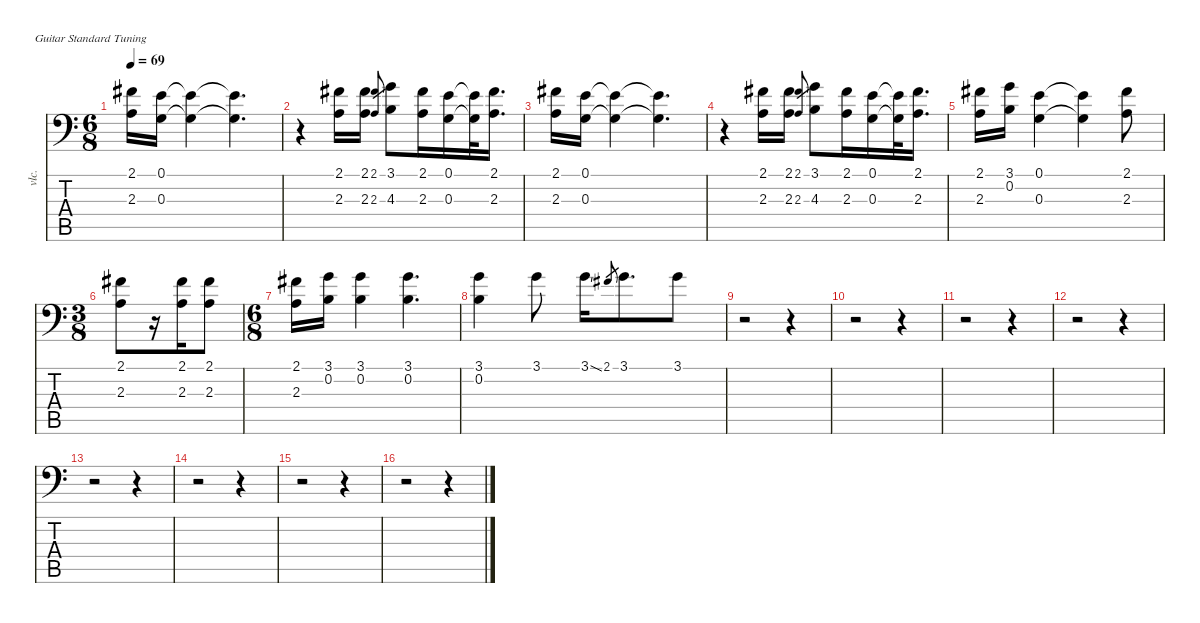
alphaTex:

\defaultSystemsLayout 4
\hideDynamics
\bracketExtendMode nobrackets
\track ("Voice" "vlc.") {instrument cello}
\staff {score tabs}
\tuning (E4 B3 G3 D3 A2 E2)
\ts (6 8)
\tempo 69
\clef f4
\ks c
(2.1{acc #} 2.3).16{dy f} (0.1 0.3).16 (0.1{t} 0.3{t}).4 (0.1{t} 0.3{t}).4{d} |
r.4 (2.1{acc #} 2.3).16 (2.1{acc #} 2.3).16 (2.1{acc #} 2.3).8{gr dy mf} (3.1 4.3).8{dy f} (2.1{acc #} 2.3).16 (0.1 0.3).16 (0.1{t} 0.3{t}).32 (2.1{acc #} 2.3).16{d} |
(2.1{acc #} 2.3).16 (0.1 0.3).16 (0.1{t} 0.3{t}).4 (0.1{t} 0.3{t}).4{d} |
r.4 (2.1{acc #} 2.3).16 (2.1{acc #} 2.3).16 (2.1{acc #} 2.3).8{gr dy mf} (3.1 4.3).8{dy f} (2.1{acc #} 2.3).16 (0.1 0.3).16 (0.1{t} 0.3{t}).32 (2.1{acc #} 2.3).16{d} |
(2.1{acc #} 2.3).16 (3.1 0.2).16 (0.1 0.3).4{dy mp} (0.1{t} 0.3{t}).4{dy f} (2.1{acc #} 2.3).8{dy mp} |
\ts (3 8)
(2.1{acc #} 2.3).8{dy f} r.16 (2.1{acc #} 2.3).16 (2.1{acc #} 2.3).8 |
\ts (6 8)
(2.1{acc #} 2.3).16 (3.1 0.2).16 (3.1 0.2).4{dy mp} (3.1 0.2).4{d} |
(3.1 0.2).4 3.1.8 3.1{ss}.16{dy f} 2.1{acc #}.8{gr dy mf} 3.1.8{d dy f} 3.1.8 |
r.2 r.4 |
r.2 r.4 |
r.2 r.4 |
r.2 r.4 |
r.2 r.4 |
r.2 r.4 |
r.2 r.4 |
r.2 r.4
